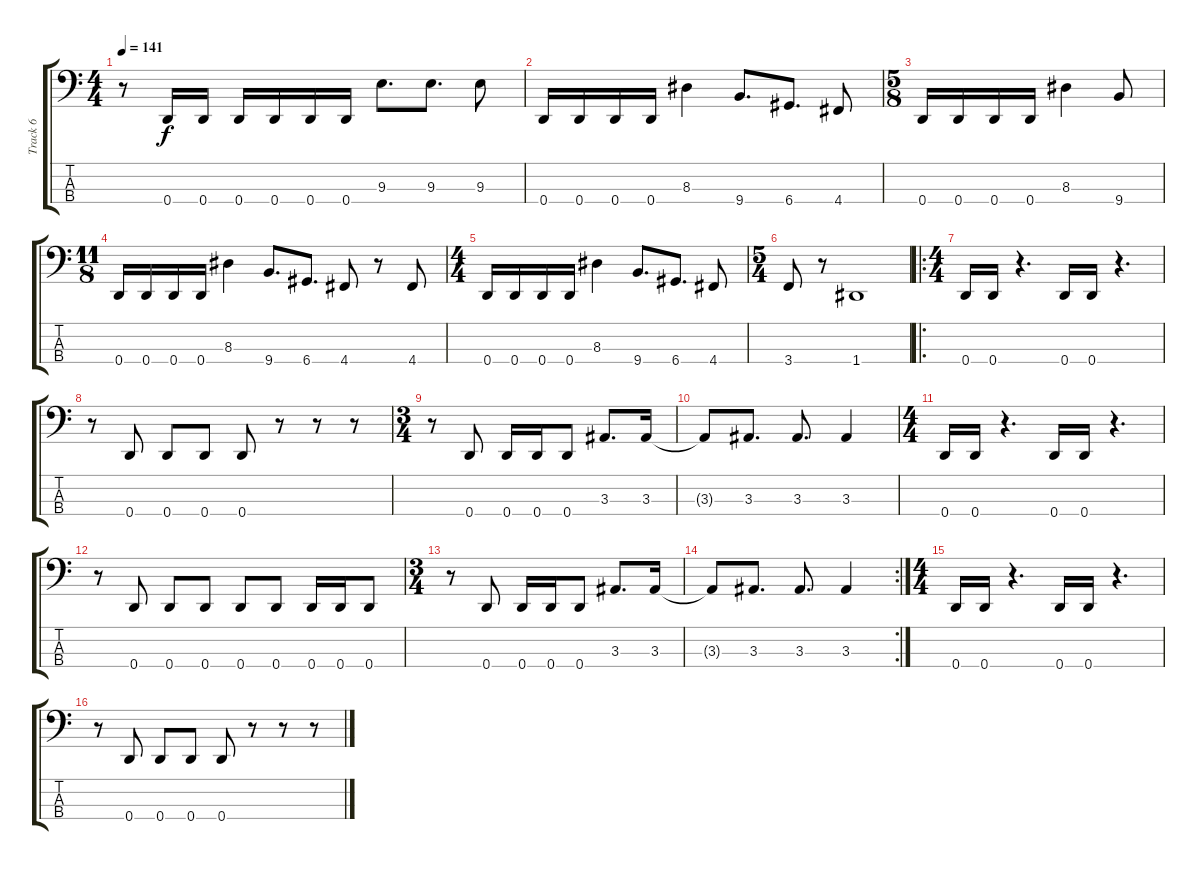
\track ("Track 6" "Track 6") {instrument electricbassfinger}
\staff {score tabs}
\tuning (F2 C2 G1 D1) {hide}
\ts (4 4)
\tempo 141
\clef f4
\ks c
r.8{dy f} 0.4.16 0.4.16 0.4.16 0.4.16 0.4.16 0.4.16 9.3.8{d} 9.3.8{d} 9.3.8 |
0.4.16 0.4.16 0.4.16 0.4.16 8.3.4 9.4.8{d} 6.4.8{d} 4.4.8 |
\ts (5 8)
0.4.16 0.4.16 0.4.16 0.4.16 8.3.4 9.4.8 |
\ts (11 8)
0.4.16 0.4.16 0.4.16 0.4.16 8.3.4 9.4.8{d} 6.4.8{d} 4.4.8 r.8 4.4.8 |
\ts (4 4)
0.4.16 0.4.16 0.4.16 0.4.16 8.3.4 9.4.8{d} 6.4.8{d} 4.4.8 |
\ts (5 4)
3.4.8 r.8 1.4.1 |
\ro
\ts (4 4)
0.4.16 0.4.16 r.4{d} 0.4.16 0.4.16 r.4{d} |
r.8 0.4.8 0.4.8 0.4.8 0.4.8 r.8 r.8 r.8 |
\ts (3 4)
r.8 0.4.8 0.4.16 0.4.16 0.4.8 3.3.8{d} 3.3.16 |
3.3{t}.8 3.3.8{d} 3.3.8{d} 3.3.4 |
\ts (4 4)
0.4.16 0.4.16 r.4{d} 0.4.16 0.4.16 r.4{d} |
r.8 0.4.8 0.4.8 0.4.8 0.4.8 0.4.8 0.4.16 0.4.16 0.4.8 |
\ts (3 4)
r.8 0.4.8 0.4.16 0.4.16 0.4.8 3.3.8{d} 3.3.16 |
\rc 2
3.3{t}.8 3.3.8{d} 3.3.8{d} 3.3.4 |
\ts (4 4)
0.4.16 0.4.16 r.4{d} 0.4.16 0.4.16 r.4{d} |
r.8 0.4.8 0.4.8 0.4.8 0.4.8 r.8 r.8 r.8
